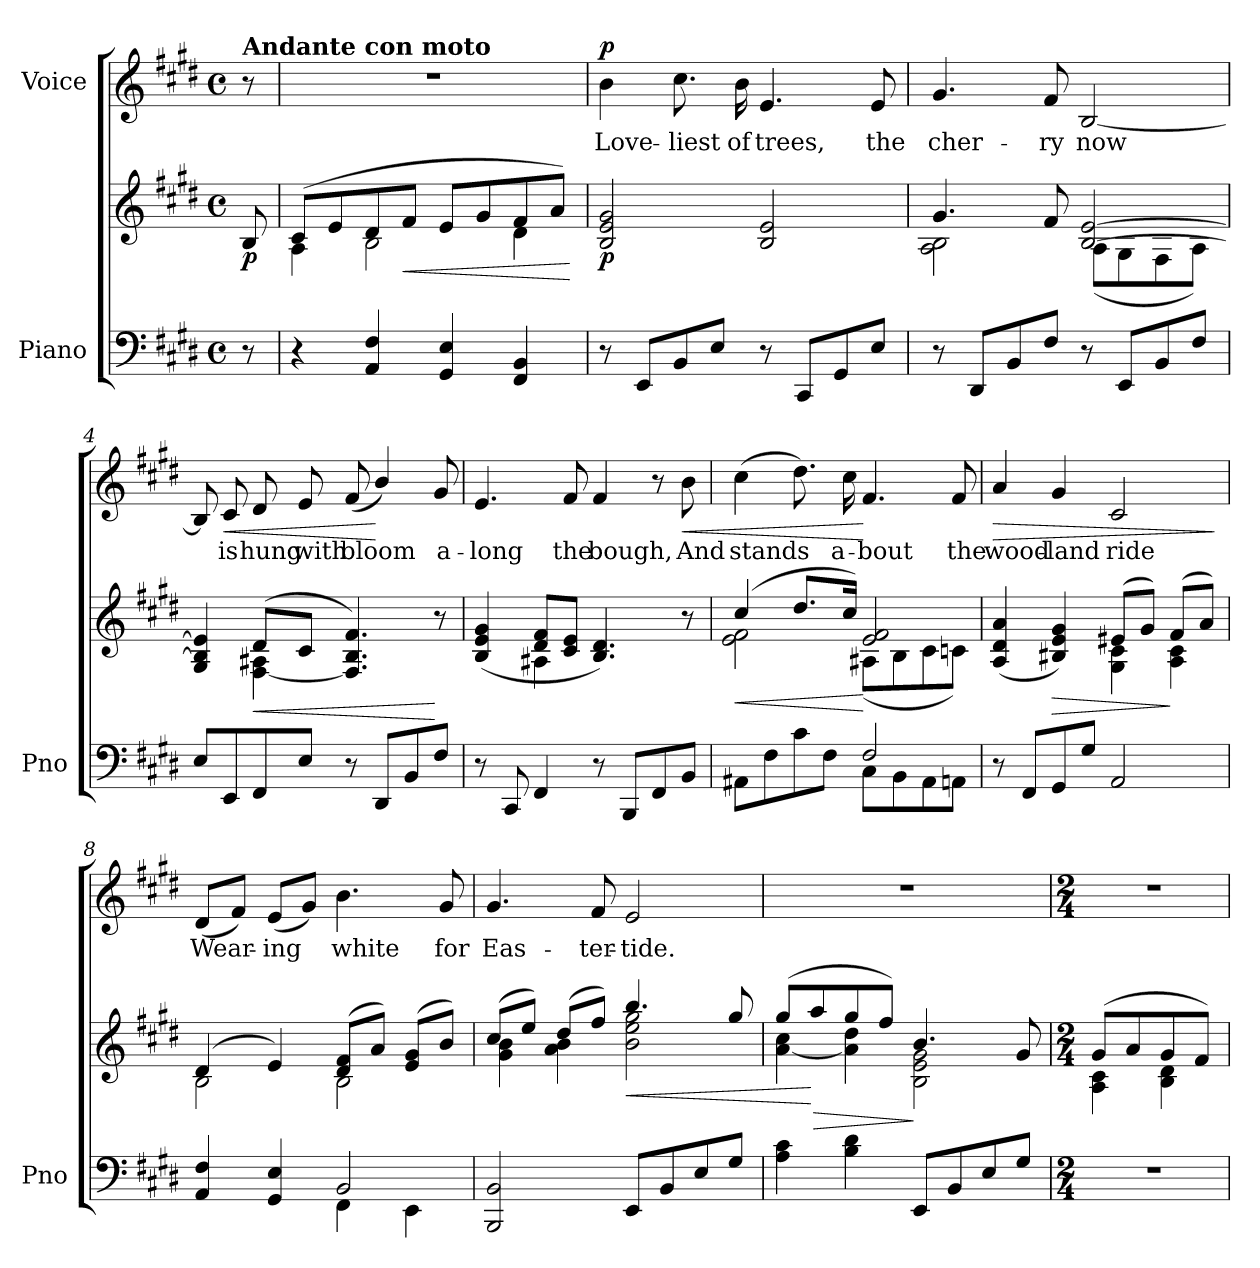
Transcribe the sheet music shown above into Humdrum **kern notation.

**kern	**kern	**dynam	**kern	**text	**dynam
*part2	*part2	*part2	*part1	*part1	*part1
*staff3	*staff2	*staff2/3	*staff1	*staff1	*staff1
*I"Piano	*	*	*I"Voice	*	*
*I'Pno	*	*	*	*	*
*clefF4	*clefG2	*	*clefG2	*	*
*k[f#c#g#d#]	*k[f#c#g#d#]	*	*k[f#c#g#d#]	*	*
*M4/4	*M4/4	*	*M4/4	*	*
*met(c)	*met(c)	*	*met(c)	*	*
=	=	=	=	=	=
!	!	!	!LO:TX:a:B:t=Andante con moto	!	!
!	!	!LO:DY:b	!	!	!
8r	8B/	p	8r	.	.
=1	=1	=1	=1	=1	=1
*	*^	*	*	*	*
4r	(>8c#/L	4A\	.	1r	.	.
.	8e/	.	.	.	.	.
4AA/ 4F#/	8d#/	2B\	.	.	.	.
!	!	!	!LO:HP:b	!	!	!
.	8f#/J	.	<	.	.	.
4GG#/ 4E/	8e/L	.	.	.	.	.
.	8g#/	.	.	.	.	.
4FF#/ 4BB/	8f#/	4d#\	.	.	.	.
.	8a/J)	.	.	.	.	.
*	*v	*v	*	*	*	*
.	.	[	.	.	.
=2	=2	=2	=2	=2	=2
!	!	!LO:DY:b	!	!LO:LY:b	!LO:DY:a
8r	2B/ 2e/ 2g#/	p	4b\	Love-	p
8EE/L	.	.	.	.	.
!	!	!	!	!LO:LY:b	!
8BB/	.	.	8.cc#\	-liest	.
8E/J	.	.	.	.	.
!	!	!	!	!LO:LY:b	!
.	.	.	16b\	of	.
!	!	!	!	!LO:LY:b	!
8r	2B/ 2e/	.	4.e/	trees,	.
8CC#/L	.	.	.	.	.
8GG#/	.	.	.	.	.
!	!	!	!	!LO:LY:b	!
8E/J	.	.	8e/	the	.
=3	=3	=3	=3	=3	=3
*	*^	*	*	*	*
!	!	!	!	!	!LO:LY:b	!
8r	4.g#/	2A\ 2B\	.	4.g#/	cher-	.
8DD#/L	.	.	.	.	.	.
8BB/	.	.	.	.	.	.
!	!	!	!	!	!LO:LY:b	!
8F#/J	8f#/	.	.	8f#/	-ry	.
!	!	!	!	!	!LO:LY:b	!
8r	[2B/ [2e/	(<8A\L	.	[2B/	now	.
8EE/L	.	8G#\	.	.	.	.
8BB/	.	8F#\	.	.	.	.
8F#/J	.	8A\J)	.	.	.	.
!!LO:LB:g=z
=4	=4	=4	=4	=4	=4	=4
8E/L	4G#/ 4B/] 4e/]	4ryy	.	8B/]	.	.
!	!	!	!	!	!LO:LY:b	!LO:HP:b
8EE/	.	.	.	8c#/	is	<
!	!	!	!LO:HP:b	!	!LO:LY:b	!
8FF#/	(>8d#/L	[4F#\ 4A#X\	<	8d#/	hung	.
!	!	!	!	!	!LO:LY:b	!
8E/J	8c#/J	.	.	8e/	with	.
!	!	!	!	!	!LO:LY:b	!
8r	4.F#/] 4.B/ 4.f#/)	2ryy	.	(<8f#/	bloom	.
8DD#/L	.	.	.	4b/)	.	[
8BB/	.	.	.	.	.	.
!	!	!	!	!	!LO:LY:b	!
8F#/J	8r	.	[	8g#/	a-	.
=5	=5	=5	=5	=5	=5	=5
!	!	!	!	!	!LO:LY:b	!
8r	(>4B/ 4e/ 4g#/	4ryy	.	4.e/	-long	.
8CC#/	.	.	.	.	.	.
4FF#/	8d#/ 8f#/L	4A#X\	.	.	.	.
!	!	!	!	!	!LO:LY:b	!
.	8c#/ 8e/J	.	.	8f#/	the	.
!	!	!	!	!	!LO:LY:b	!
8r	4.B/ 4.d#/)	2ryy	.	4f#/	bough,	.
8BBB/L	.	.	.	.	.	.
8FF#/	.	.	.	8r	.	.
!	!	!	!	!	!LO:LY:b	!LO:HP:b
8BB/J	8r	.	.	8b\	And	<
=6	=6	=6	=6	=6	=6	=6
*^	*	*	*	*	*	*
!	!	!	!	!LO:HP:b	!	!LO:LY:b	!
8AA#X\L	2ryy	(>4cc#/	2e\ 2f#\	<	(>4cc#\	stands	.
8F#\	.	.	.	.	.	.	.
8c#\	.	8.dd#/L	.	.	8.dd#\)	.	.
8F#\J	.	.	.	.	.	.	.
!	!	!	!	!	!	!LO:LY:b	!
.	.	16cc#/Jk)	.	.	16cc#\	a-	.
!	!	!	!	!	!	!LO:LY:b	!
2F#/	8C#\L	2e/ 2f#/	(<8A#X\L	[	4.f#/	-bout	[
.	8BB\	.	8B\	.	.	.	.
.	8AA#\	.	8c#\	.	.	.	.
!	!	!	!	!	!	!LO:LY:b	!
.	8AAn\J	.	8cn\J)	.	8f#/	the	.
!!LO:LB:g=z
=7	=7	=7	=7	=7	=7	=7	=7
!	!	!	!	!	!	!LO:LY:b	!LO:HP:b
*v	*v	*	*	*	*	*	*
8r	(>4A/ 4d#/ 4a/	2ryy	.	4a/	wood-	>
8FF#/L	.	.	.	.	.	.
!	!	!	!LO:HP:b	!	!LO:LY:b	!
8GG#/	4B#X/ 4e/ 4g#/)	.	>	4g#/	-land	.
8G#/J	.	.	.	.	.	.
!	!	!	!	!	!LO:LY:b	!
2AA/	(>8e#X/L	4G#\ 4c#\	.	2c#/	ride	.
.	8g#/J)	.	.	.	.	.
.	(>8f#/L	4A\ 4c#\	]	.	.	.
.	8a/J)	.	.	.	.	.
*	*v	*v	*	*	*	*
.	.	.	.	.	]
=8	=8	=8	=8	=8	=8
*^	*^	*	*	*	*
!	!	!	!	!	!	!LO:LY:b	!
4AA/ 4F#/	2ryy	(>4d#/	2B\	.	(<8d#/L	Wear-	.
.	.	.	.	.	8f#/J)	.	.
!	!	!	!	!	!	!LO:LY:b	!
4GG#/ 4E/	.	4e/)	.	.	(<8e/L	-ing	.
.	.	.	.	.	8g#/J)	.	.
!	!	!	!	!	!	!LO:LY:b	!
2BB/	4FF#\	(>8d#/ 8f#/L	2B\	.	4.b\	white	.
.	.	8a/J)	.	.	.	.	.
.	4EE\	(>8e/ 8g#/L	.	.	.	.	.
!	!	!	!	!	!	!LO:LY:b	!
.	.	8b/J)	.	.	8g#/	for	.
*v	*v	*	*	*	*	*	*
=9	=9	=9	=9	=9	=9	=9
!	!	!	!	!	!LO:LY:b	!
2BBB/ 2BB/	(>8cc#/L	4g#\ 4b\	.	4.g#/	Eas-	.
.	8ee/J)	.	.	.	.	.
.	(>8dd#/L	4a\ 4b\	.	.	.	.
!	!	!	!	!	!LO:LY:b	!
.	8ff#/J)	.	.	8f#/	-ter-	.
!	!	!	!LO:HP:b	!	!LO:LY:b	!
8EE/L	4.bb/	2b\ 2ee\ 2gg#\	<	2e/	-tide.	.
8BB/	.	.	.	.	.	.
8E/	.	.	.	.	.	.
8G#/J	8gg#/	.	.	.	.	.
!!LO:PB:g=z
=10	=10	=10	=10	=10	=10	=10
4A\ 4c#\	(>8gg#/L	[4a\ 4cc#\	.	1r	.	.
!	!	!	!LO:HP:n=1:b	!	!	!
.	8aa/	.	[ >	.	.	.
4B\ 4d#\	8gg#/	4a\] 4dd#\	.	.	.	.
.	8ff#/J)	.	.	.	.	.
8EE/L	4.b/	2B\ 2e\ 2g#\	]	.	.	.
8BB/	.	.	.	.	.	.
8E/	.	.	.	.	.	.
8G#/J	8g#/	.	.	.	.	.
=11	=11	=11	=11	=11	=11	=11
*M2/4	*M2/4	*	*	*M2/4	*	*
2r	(>8g#/L	4A\ 4c#\	.	2r	.	.
.	8a/	.	.	.	.	.
.	8g#/	4B\ 4d#\	.	.	.	.
.	8f#/J)	.	.	.	.	.
*	*v	*v	*	*	*	*
=	=	=	=	=	=
*-	*-	*-	*-	*-	*-
